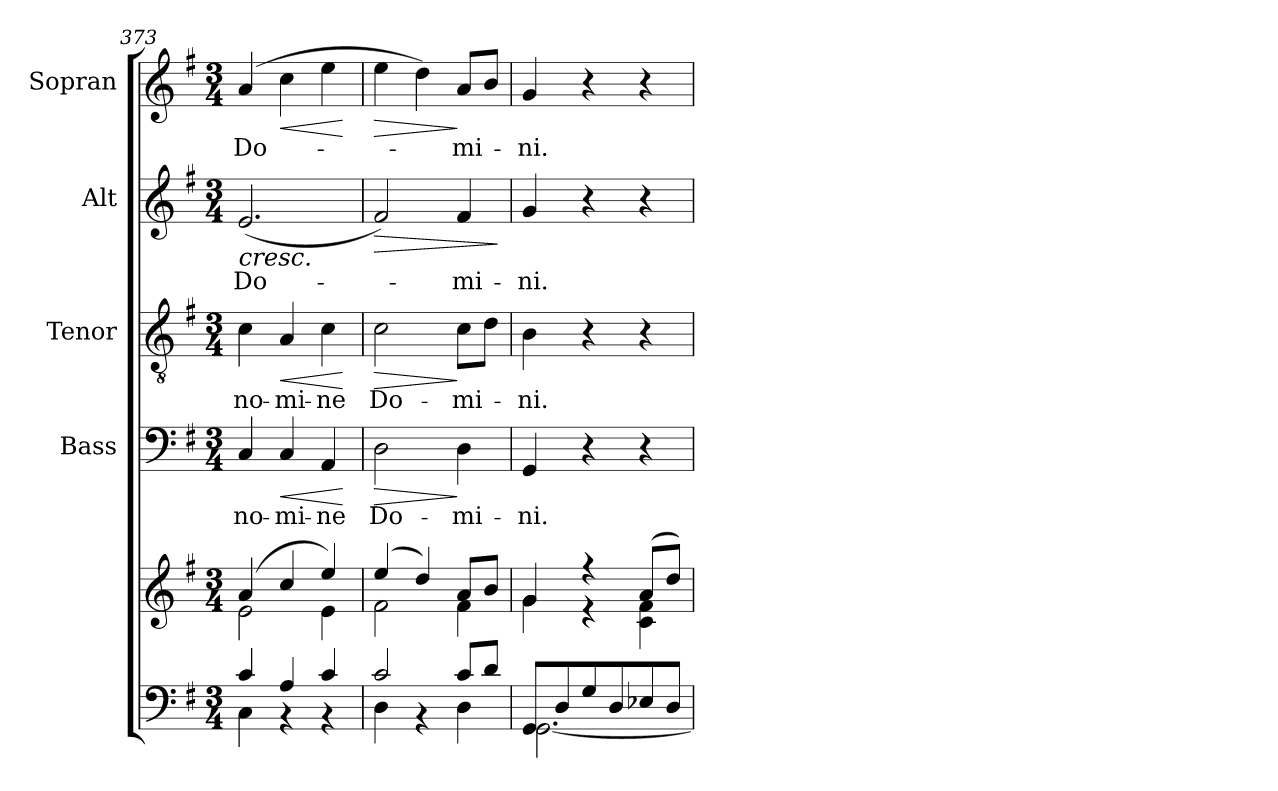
**kern	**kern	**kern	**text	**dynam	**kern	**text	**dynam	**kern	**text	**dynam	**kern	**text	**dynam
*part5	*part5	*part4	*part4	*part4	*part3	*part3	*part3	*part2	*part2	*part2	*part1	*part1	*part1
*staff6	*staff5	*staff4	*staff4	*staff4	*staff3	*staff3	*staff3	*staff2	*staff2	*staff2	*staff1	*staff1	*staff1
*	*	*I"Bass	*	*	*I"Tenor	*	*	*I"Alt	*	*	*I"Sopran	*	*
*	*	*I'B.	*	*	*I'T.	*	*	*I'A.	*	*	*I'S.	*	*
*clefF4	*clefG2	*clefF4	*	*	*clefGv2	*	*	*clefG2	*	*	*clefG2	*	*
*k[f#]	*k[f#]	*k[f#]	*	*	*k[f#]	*	*	*k[f#]	*	*	*k[f#]	*	*
*G:	*G:	*G:	*	*	*G:	*	*	*G:	*	*	*G:	*	*
*M3/4	*M3/4	*M3/4	*	*	*M3/4	*	*	*M3/4	*	*	*M3/4	*	*
=373	=373	=373	=373	=373	=373	=373	=373	=373	=373	=373	=373	=373	=373
*^	*^	*	*	*	*	*	*	*	*	*	*	*	*
!	!	!	!	!	!LO:LY:b	!	!	!LO:LY:b	!	!	!LO:LY:b	!LO:HP:b	!	!LO:LY:b	!
4c/	4C\	(4a/	2e\	4C/	no-	.	4c\	no-	.	(<2.e/	Do-	<	(4a/	Do-	.
!	!	!	!	!	!LO:LY:b	!LO:HP:b	!	!LO:LY:b	!LO:HP:b	!	!	!	!	!	!LO:HP:b
4A/	4r	4cc/	.	4C/	-mi-	<	4A/	-mi-	<	.	.	.	4cc\	.	<
!	!	!	!	!	!LO:LY:b	!	!	!LO:LY:b	!	!	!	!	!	!	!
4c/	4r	4ee/)	4e\	4AA/	-ne	.	4c\	-ne	.	.	.	.	4ee\	.	.
*v	*v	*	*	*	*	*	*	*	*	*	*	*	*	*	*
*	*v	*v	*	*	*	*	*	*	*	*	*	*	*	*
.	.	.	.	[	.	.	[	.	.	.	.	.	[
=374	=374	=374	=374	=374	=374	=374	=374	=374	=374	=374	=374	=374	=374
*^	*^	*	*	*	*	*	*	*	*	*	*	*	*
!	!	!	!	!	!LO:LY:b	!LO:HP:b	!	!LO:LY:b	!LO:HP:b	!	!	!LO:HP:b	!	!	!LO:HP:b
2c/	4D\	(<4ee/	2f#\	2D\	Do-	>	2c\	Do-	>	2f#/)	.	>	4ee\	.	>
.	4r	4dd/)	.	.	.	.	.	.	.	.	.	.	4dd\)	.	.
!	!	!	!	!	!LO:LY:b	!	!	!LO:LY:b	!	!	!LO:LY:b	!	!	!LO:LY:b	!
8c/L	4D\	8a/L	4f#\	4D\	-mi-	]	8c\L	-mi-	]	4f#/	-mi-	[	8a/L	-mi-	]
8d/J	.	8b/J	.	.	.	.	8d\J	.	.	.	.	.	8b/J	.	.
*v	*v	*	*	*	*	*	*	*	*	*	*	*	*	*	*
*	*v	*v	*	*	*	*	*	*	*	*	*	*	*	*
.	.	.	.	.	.	.	.	.	.	]	.	.	.
=375	=375	=375	=375	=375	=375	=375	=375	=375	=375	=375	=375	=375	=375
*^	*^	*	*	*	*	*	*	*	*	*	*	*	*
!	!	!	!	!	!LO:LY:b	!	!	!LO:LY:b	!	!	!LO:LY:b	!	!	!LO:LY:b	!
8GG/L	[<2.GG\	4g/	4g\	4GG/	-ni.	.	4B\	-ni.	.	4g/	-ni.	.	4g/	-ni.	.
8D/	.	.	.	.	.	.	.	.	.	.	.	.	.	.	.
8G/	.	4r	4r	4r	.	.	4r	.	.	4r	.	.	4r	.	.
8D/	.	.	.	.	.	.	.	.	.	.	.	.	.	.	.
8E-X/	.	(8a/L	4c\ 4f#\	4r	.	.	4r	.	.	4r	.	.	4r	.	.
8D/J	.	8dd/J)	.	.	.	.	.	.	.	.	.	.	.	.	.
*v	*v	*	*	*	*	*	*	*	*	*	*	*	*	*	*
*	*v	*v	*	*	*	*	*	*	*	*	*	*	*	*
=	=	=	=	=	=	=	=	=	=	=	=	=	=
*-	*-	*-	*-	*-	*-	*-	*-	*-	*-	*-	*-	*-	*-
